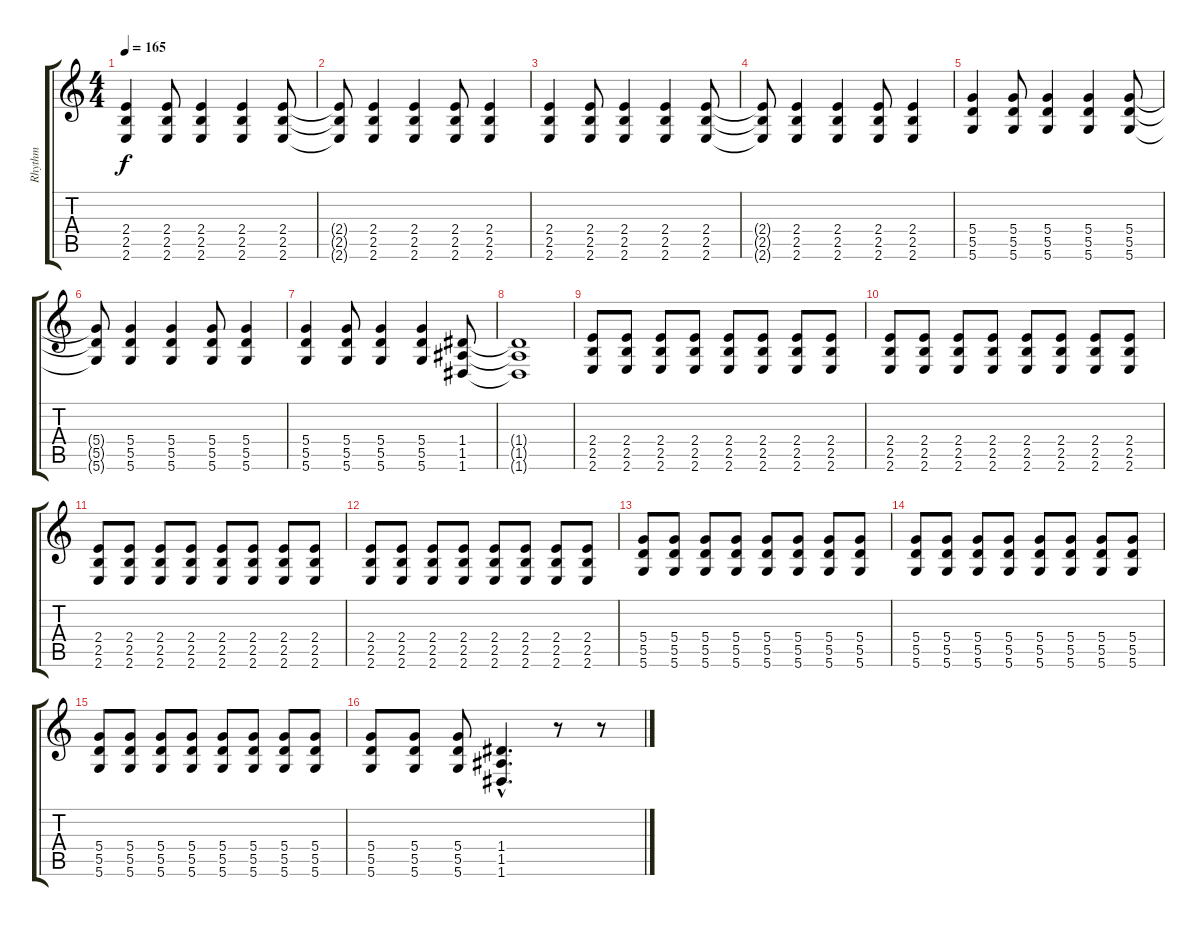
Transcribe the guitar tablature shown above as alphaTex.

\track ("Rhythm" "Rhythm") {instrument distortionguitar}
\staff {score tabs}
\tuning (E4 B3 G3 D3 A2 D2) {hide}
\ts (4 4)
\tempo 165
\clef g2
\ks c
(2.4 2.5 2.6).4{dy f} (2.4 2.5 2.6).8 (2.4 2.5 2.6).4 (2.4 2.5 2.6).4 (2.4 2.5 2.6).8 |
(2.4{t} 2.5{t} 2.6{t}).8 (2.4 2.5 2.6).4 (2.4 2.5 2.6).4 (2.4 2.5 2.6).8 (2.4 2.5 2.6).4 |
(2.4 2.5 2.6).4 (2.4 2.5 2.6).8 (2.4 2.5 2.6).4 (2.4 2.5 2.6).4 (2.4 2.5 2.6).8 |
(2.4{t} 2.5{t} 2.6{t}).8 (2.4 2.5 2.6).4 (2.4 2.5 2.6).4 (2.4 2.5 2.6).8 (2.4 2.5 2.6).4 |
(5.4 5.5 5.6).4 (5.4 5.5 5.6).8 (5.4 5.5 5.6).4 (5.4 5.5 5.6).4 (5.4 5.5 5.6).8 |
(5.4{t} 5.5{t} 5.6{t}).8 (5.4 5.5 5.6).4 (5.4 5.5 5.6).4 (5.4 5.5 5.6).8 (5.4 5.5 5.6).4 |
(5.4 5.5 5.6).4 (5.4 5.5 5.6).8 (5.4 5.5 5.6).4 (5.4 5.5 5.6).4 (1.4 1.5 1.6).8 |
(1.4{t} 1.5{t} 1.6{t}).1 |
(2.4 2.5 2.6).8 (2.4 2.5 2.6).8 (2.4 2.5 2.6).8 (2.4 2.5 2.6).8 (2.4 2.5 2.6).8 (2.4 2.5 2.6).8 (2.4 2.5 2.6).8 (2.4 2.5 2.6).8 |
(2.4 2.5 2.6).8 (2.4 2.5 2.6).8 (2.4 2.5 2.6).8 (2.4 2.5 2.6).8 (2.4 2.5 2.6).8 (2.4 2.5 2.6).8 (2.4 2.5 2.6).8 (2.4 2.5 2.6).8 |
(2.4 2.5 2.6).8 (2.4 2.5 2.6).8 (2.4 2.5 2.6).8 (2.4 2.5 2.6).8 (2.4 2.5 2.6).8 (2.4 2.5 2.6).8 (2.4 2.5 2.6).8 (2.4 2.5 2.6).8 |
(2.4 2.5 2.6).8 (2.4 2.5 2.6).8 (2.4 2.5 2.6).8 (2.4 2.5 2.6).8 (2.4 2.5 2.6).8 (2.4 2.5 2.6).8 (2.4 2.5 2.6).8 (2.4 2.5 2.6).8 |
(5.4 5.5 5.6).8 (5.4 5.5 5.6).8 (5.4 5.5 5.6).8 (5.4 5.5 5.6).8 (5.4 5.5 5.6).8 (5.4 5.5 5.6).8 (5.4 5.5 5.6).8 (5.4 5.5 5.6).8 |
(5.4 5.5 5.6).8 (5.4 5.5 5.6).8 (5.4 5.5 5.6).8 (5.4 5.5 5.6).8 (5.4 5.5 5.6).8 (5.4 5.5 5.6).8 (5.4 5.5 5.6).8 (5.4 5.5 5.6).8 |
(5.4 5.5 5.6).8 (5.4 5.5 5.6).8 (5.4 5.5 5.6).8 (5.4 5.5 5.6).8 (5.4 5.5 5.6).8 (5.4 5.5 5.6).8 (5.4 5.5 5.6).8 (5.4 5.5 5.6).8 |
(5.4 5.5 5.6).8 (5.4 5.5 5.6).8 (5.4 5.5 5.6).8 (1.4{hac} 1.5{hac} 1.6{hac}).4{d} r.8 r.8
